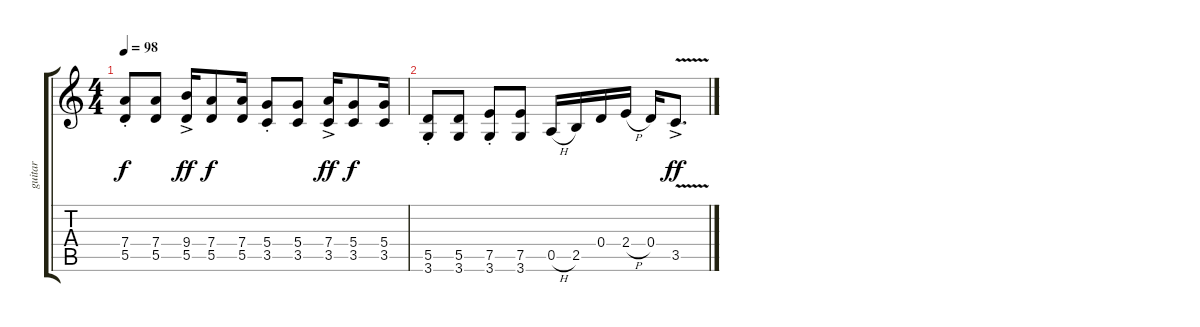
\track ("guitar" "guitar") {instrument electricguitarclean}
\staff {score tabs}
\tuning (E4 B3 G3 D3 A2 E2) {hide}
\ts (4 4)
\tempo 98
\clef g2
\ks c
(7.4{st} 5.5{st}).8{dy f} (7.4 5.5).8 (9.4{ac} 5.5{ac}).16{dy ff} (7.4 5.5).8{dy f} (7.4 5.5).16 (5.4{st} 3.5{st}).8 (5.4 3.5).8 (7.4{ac} 3.5{ac}).16{dy ff} (5.4 3.5).8{dy f} (5.4 3.5).16 |
(5.5{st} 3.6{st}).8 (5.5 3.6).8 (7.5{st} 3.6{st}).8 (7.5 3.6).8 0.5{h}.16 2.5.16 0.4.16 2.4{h}.16 0.4.16 3.5{v ac}.8{d dy ff}
